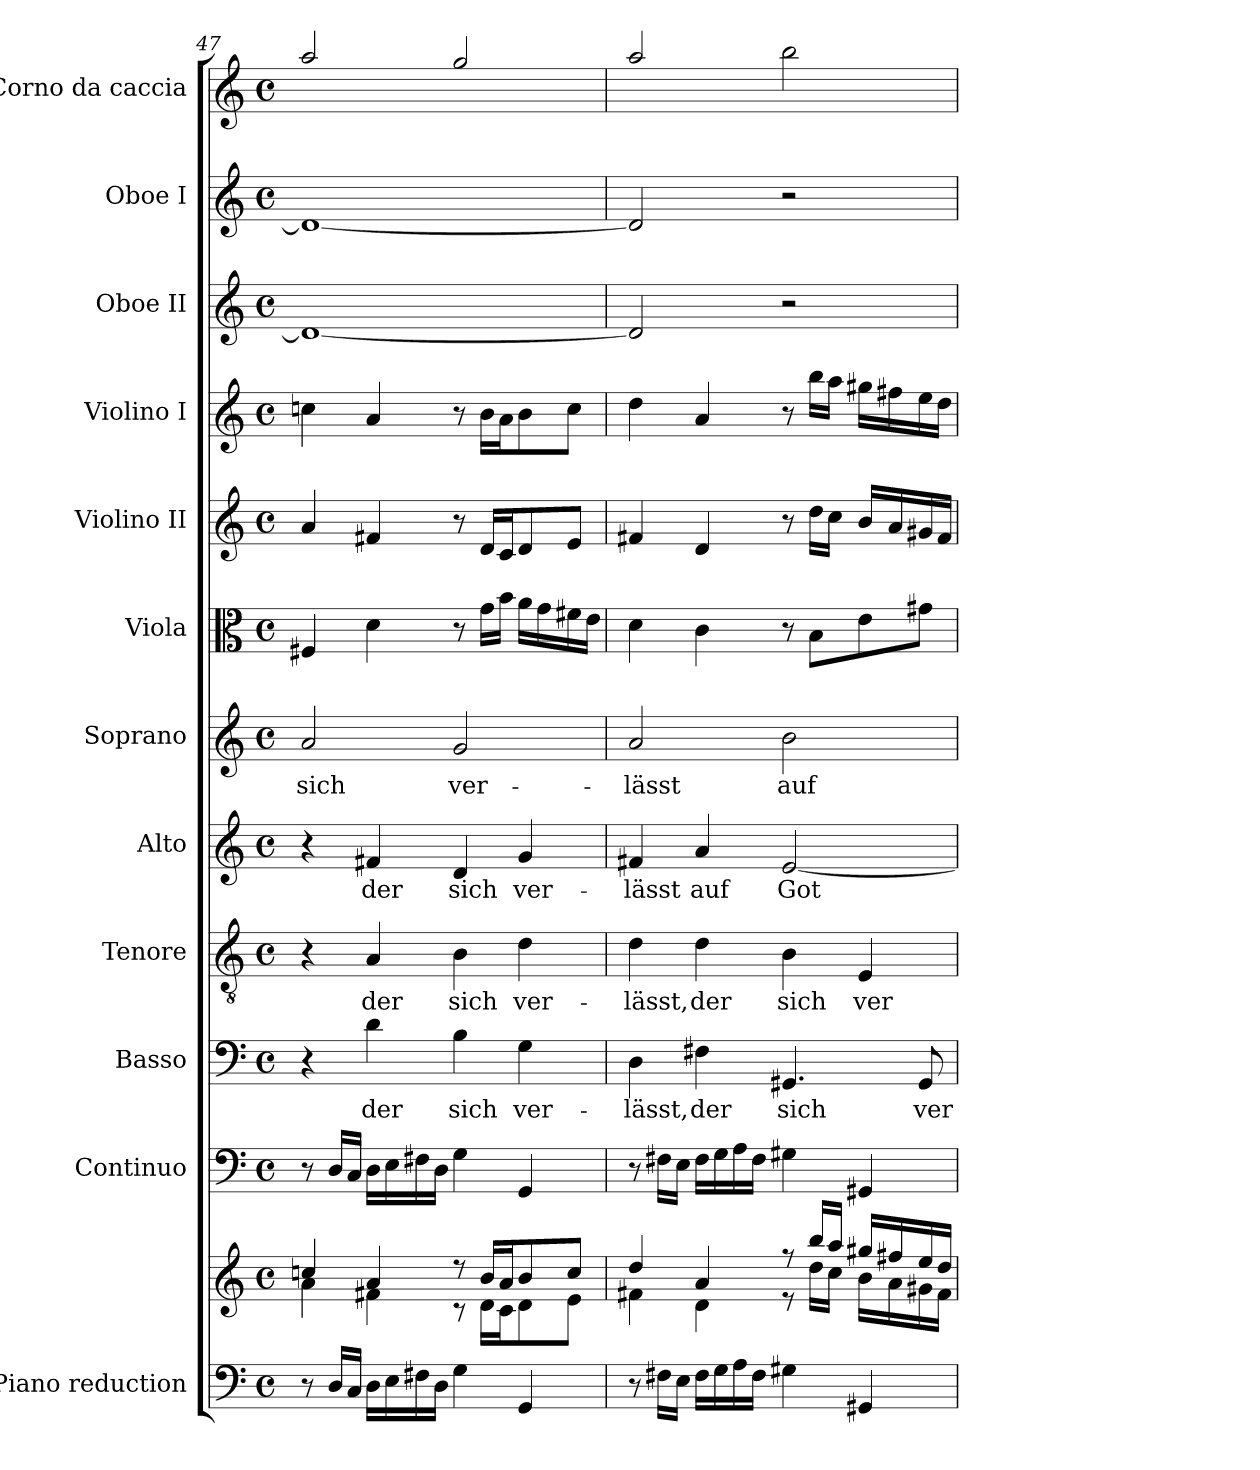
**kern	**kern	**kern	**kern	**text	**kern	**text	**kern	**text	**kern	**text	**kern	**kern	**kern	**kern	**kern	**kern
*part12	*part12	*part11	*part10	*part10	*part9	*part9	*part8	*part8	*part7	*part7	*part6	*part5	*part4	*part3	*part2	*part1
*staff13	*staff12	*staff11	*staff10	*staff10	*staff9	*staff9	*staff8	*staff8	*staff7	*staff7	*staff6	*staff5	*staff4	*staff3	*staff2	*staff1
*I"Piano reduction	*	*I"Continuo	*I"Basso	*	*I"Tenore	*	*I"Alto	*	*I"Soprano	*	*I"Viola	*I"Violino II	*I"Violino I	*I"Oboe II	*I"Oboe I	*I"Corno da caccia
*I'Pno	*	*	*	*	*	*	*	*	*	*	*I'Vla	*I'Vln	*I'Vln	*I'Ob	*I'Ob	*
*clefF4	*clefG2	*clefF4	*clefF4	*	*clefGv2	*	*clefG2	*	*clefG2	*	*clefC3	*clefG2	*clefG2	*clefG2	*clefG2	*clefG2
*	*	*	*	*	*	*	*	*	*	*	*	*	*	*	*	*ITrd7c12
*k[]	*k[]	*k[]	*k[]	*	*k[]	*	*k[]	*	*k[]	*	*k[]	*k[]	*k[]	*k[]	*k[]	*k[]
*M4/4	*M4/4	*M4/4	*M4/4	*	*M4/4	*	*M4/4	*	*M4/4	*	*M4/4	*M4/4	*M4/4	*M4/4	*M4/4	*M4/4
*met(c)	*met(c)	*met(c)	*met(c)	*	*met(c)	*	*met(c)	*	*met(c)	*	*met(c)	*met(c)	*met(c)	*met(c)	*met(c)	*met(c)
=47	=47	=47	=47	=47	=47	=47	=47	=47	=47	=47	=47	=47	=47	=47	=47	=47
*	*^	*	*	*	*	*	*	*	*	*	*	*	*	*	*	*
!	!	!	!	!	!	!	!	!	!	!	!LO:LY:b	!	!	!	!	!	!
8r	4ccn/	4a\	8r	4r	.	4r	.	4r	.	2a/	sich	4F#X/	4a/	4ccn\	1d_	1d_	2a/
16D/LL	.	.	16D/LL	.	.	.	.	.	.	.	.	.	.	.	.	.	.
16C/JJ	.	.	16C/JJ	.	.	.	.	.	.	.	.	.	.	.	.	.	.
!	!	!	!	!	!LO:LY:b	!	!LO:LY:b	!	!LO:LY:b	!	!	!	!	!	!	!	!
16D\LL	4a/	4f#X\	16D\LL	4d\	der	4A/	der	4f#X/	der	.	.	4d\	4f#X/	4a/	.	.	.
16E\	.	.	16E\	.	.	.	.	.	.	.	.	.	.	.	.	.	.
16F#X\	.	.	16F#X\	.	.	.	.	.	.	.	.	.	.	.	.	.	.
16D\JJ	.	.	16D\JJ	.	.	.	.	.	.	.	.	.	.	.	.	.	.
!	!	!	!	!	!LO:LY:b	!	!LO:LY:b	!	!LO:LY:b	!	!LO:LY:b	!	!	!	!	!	!
4G\	8r	8r	4G\	4B\	sich	4B\	sich	4d/	sich	2g/	ver-	8r	8r	8r	.	.	2g/
.	16b/LL	16d\LL	.	.	.	.	.	.	.	.	.	16g\LL	16d/LL	16b\LL	.	.	.
.	16a/J	16c\J	.	.	.	.	.	.	.	.	.	16b\JJ	16c/J	16a\J	.	.	.
!	!	!	!	!	!LO:LY:b	!	!LO:LY:b	!	!LO:LY:b	!	!	!	!	!	!	!	!
4GG/	8b/	8d\	4GG/	4G\	ver-	4d\	ver-	4g/	ver-	.	.	16a\LL	8d/	8b\	.	.	.
.	.	.	.	.	.	.	.	.	.	.	.	16g\	.	.	.	.	.
.	8cc/J	8e\J	.	.	.	.	.	.	.	.	.	16f#X\	8e/J	8cc\J	.	.	.
.	.	.	.	.	.	.	.	.	.	.	.	16e\JJ	.	.	.	.	.
=48	=48	=48	=48	=48	=48	=48	=48	=48	=48	=48	=48	=48	=48	=48	=48	=48	=48
!	!	!	!	!	!LO:LY:b	!	!LO:LY:b	!	!LO:LY:b	!	!LO:LY:b	!	!	!	!	!	!
8r	4dd/	4f#X\	8r	4D\	-lässt,	4d\	-lässt,	4f#X/	-lässt	2a/	-lässt	4d\	4f#X/	4dd\	2d/]	2d/]	2a/
16F#X\LL	.	.	16F#X\LL	.	.	.	.	.	.	.	.	.	.	.	.	.	.
16E\JJ	.	.	16E\JJ	.	.	.	.	.	.	.	.	.	.	.	.	.	.
!	!	!	!	!	!LO:LY:b	!	!LO:LY:b	!	!LO:LY:b	!	!	!	!	!	!	!	!
16F#\LL	4a/	4d\	16F#\LL	4F#X\	der	4d\	der	4a/	auf	.	.	4c\	4d/	4a/	.	.	.
16G\	.	.	16G\	.	.	.	.	.	.	.	.	.	.	.	.	.	.
16A\	.	.	16A\	.	.	.	.	.	.	.	.	.	.	.	.	.	.
16F#\JJ	.	.	16F#\JJ	.	.	.	.	.	.	.	.	.	.	.	.	.	.
!	!	!	!	!	!LO:LY:b	!	!LO:LY:b	!	!LO:LY:b	!	!LO:LY:b	!	!	!	!	!	!
4G#X\	8r	8r	4G#X\	4.GG#X/	sich	4B\	sich	[2e/	Got-	2b\	auf	8r	8r	8r	2r	2r	2b\
.	16bb/LL	16dd\LL	.	.	.	.	.	.	.	.	.	8B\L	16dd\LL	16bb\LL	.	.	.
.	16aa/JJ	16cc\JJ	.	.	.	.	.	.	.	.	.	.	16cc\JJ	16aa\JJ	.	.	.
!	!	!	!	!	!	!	!LO:LY:b	!	!	!	!	!	!	!	!	!	!
4GG#X/	16gg#X/LL	16b\LL	4GG#X/	.	.	4E/	ver-	.	.	.	.	8e\	16b/LL	16gg#X\LL	.	.	.
.	16ff#X/	16a\	.	.	.	.	.	.	.	.	.	.	16a/	16ff#X\	.	.	.
!	!	!	!	!	!LO:LY:b	!	!	!	!	!	!	!	!	!	!	!	!
.	16ee/	16g#X\	.	8GG#/	ver-	.	.	.	.	.	.	8g#X\J	16g#X/	16ee\	.	.	.
.	16dd/JJ	16f#\JJ	.	.	.	.	.	.	.	.	.	.	16f#/JJ	16dd\JJ	.	.	.
*	*v	*v	*	*	*	*	*	*	*	*	*	*	*	*	*	*	*
=	=	=	=	=	=	=	=	=	=	=	=	=	=	=	=	=
*-	*-	*-	*-	*-	*-	*-	*-	*-	*-	*-	*-	*-	*-	*-	*-	*-
